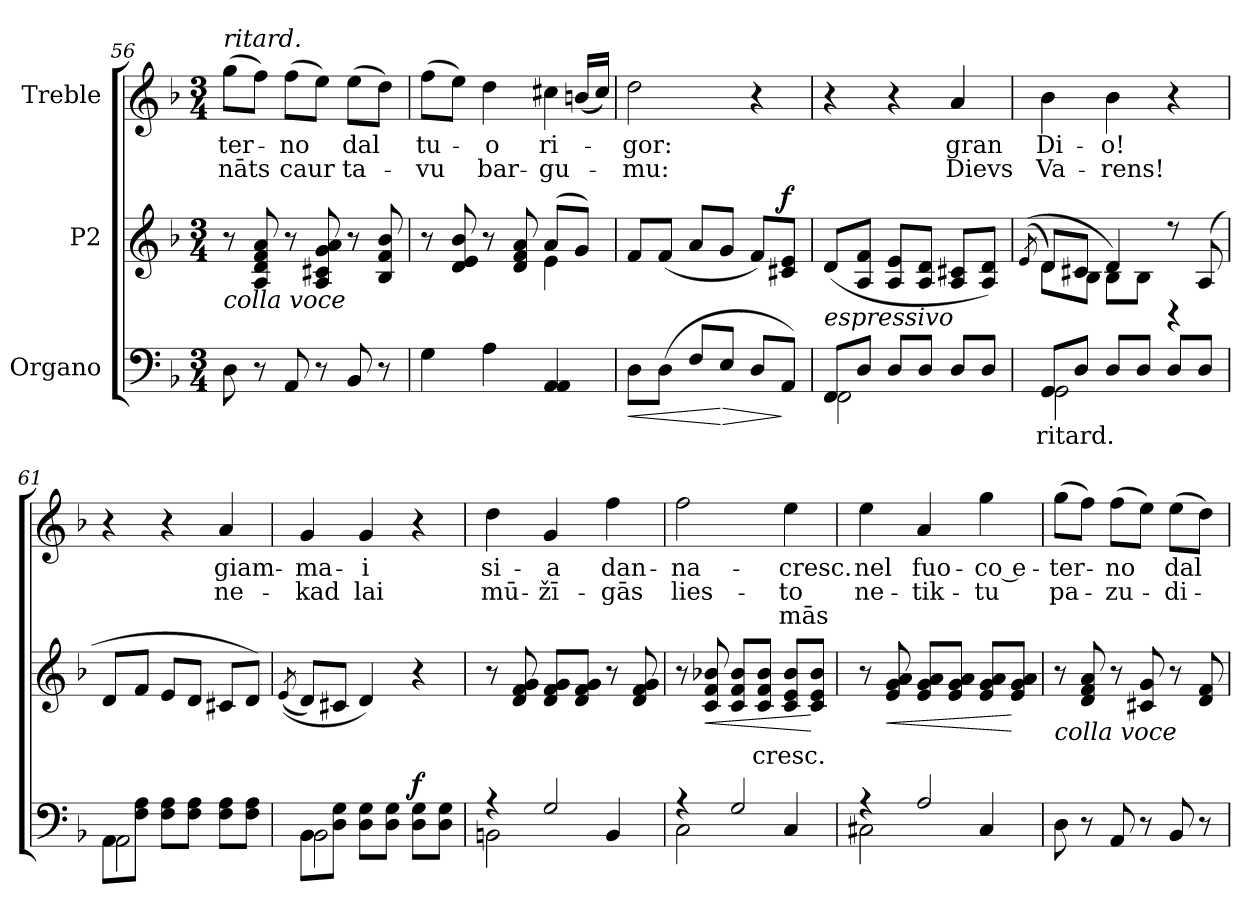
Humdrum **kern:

**kern	**text	**dynam	**kern	**text	**dynam	**kern	**text	**text	**text
*part3	*part3	*part3	*part2	*part2	*part2	*part1	*part1	*part1	*part1
*staff3	*staff3	*staff3	*staff2	*staff2	*staff2	*staff1	*staff1	*staff1	*staff1
*I"Organo	*	*	*I"P2	*	*	*I"Treble	*	*	*
*clefF4	*	*	*clefG2	*	*	*clefG2	*	*	*
*k[b-]	*	*	*k[b-]	*	*	*k[b-]	*	*	*
*d:	*	*	*d:	*	*	*d:	*	*	*
*M3/4	*	*	*M3/4	*	*	*M3/4	*	*	*
=56	=56	=56	=56	=56	=56	=56	=56	=56	=56
!	!	!	!	!	!	!LO:TX:a:i:t=ritard.	!	!	!
!	!	!	!LO:TX:b:i:t=colla voce	!	!	!	!	!	!
!	!	!	!	!	!	!	!LO:LY:b:color=#000000	!LO:LY:b:color=#000000	!
8Di\	.	.	8r	.	.	(8ggi\L	-ter-	-nāts	.
8r	.	.	8Ai/ 8di 8fi 8ai	.	.	8ffi\J)	.	.	.
!	!	!	!	!	!	!	!LO:LY:b:color=#000000	!LO:LY:b:color=#000000	!
8AAi/	.	.	8r	.	.	(8ffi\L	no	caur	.
8r	.	.	8Ai/ 8c#Xi 8gi 8ai	.	.	8eei\J)	.	.	.
!	!	!	!	!	!	!	!LO:LY:b:color=#000000	!LO:LY:b:color=#000000	!
8BB-i/	.	.	8r	.	.	(8eei\L	dal	ta-	.
8r	.	.	8B-i/ 8fi 8b-i	.	.	8ddi\J)	.	.	.
=57	=57	=57	=57	=57	=57	=57	=57	=57	=57
*	*	*	*^	*	*	*	*	*	*
!	!	!	!	!	!	!	!	!LO:LY:b:color=#000000	!LO:LY:b:color=#000000	!
*	*	*	*	*	*	*	*^	*	*	*
4Gi\	.	.	8r	2ryy	.	.	(8ffi\L	2ryy	-tu-	-vu	.
.	.	.	8di/ 8ei 8b-i	.	.	.	8eei\J)	.	.	.	.
!	!	!	!	!	!	!	!	!	!LO:LY:b:color=#000000	!LO:LY:b:color=#000000	!
4Ai\	.	.	8r	.	.	.	4ddi\	.	o	bar-	.
.	.	.	8di/ 8fi 8ai	.	.	.	.	.	.	.	.
!	!	!	!	!	!	!	!	!	!LO:LY:b:color=#000000	!LO:LY:b:color=#000000	!
4AAi/ 4AAi	.	.	(8ai/L	4ei\	.	.	4cc#Xi\	8ryy	ri-	gu-	.
.	.	.	8gi/J)	.	.	.	.	(16bni/LL	.	.	.
.	.	.	.	.	.	.	.	16cc#i/JJ)	.	.	.
*	*	*	*v	*v	*	*	*	*	*	*	*
=58	=58	=58	=58	=58	=58	=58	=58	=58	=58	=58
!	!	!LO:HP:b	!	!	!	!	!	!	!	!
*	*	*	*	*	*	*v	*v	*	*	*
*	*	*	*	*	*	*^	*	*	*
!	!	!	!	!	!	!LO:TX:a:Bi:t=a tempo	!	!	!	!
!	!	!	!	!	!	!LO:TX:b:Bi:t=a tempo	!	!	!	!
!	!	!	!	!	!	!	!	!LO:LY:b:color=#000000	!LO:LY:b:color=#000000	!
*	*	*	*	*	*	*v	*v	*	*	*
8Di\L	.	<	8fi/L	.	.	2ddi\	gor:	-mu:	.
(8Di\J	.	.	(8fi/J	.	.	.	.	.	.
8Fi/L	.	.	8ai/L	.	.	.	.	.	.
!	!	!LO:HP:n=1:b	!	!	!	!	!	!	!
8Ei/J	.	[ >	8gi/J	.	.	.	.	.	.
8Di/L	.	.	8fi/L)	.	.	4r	.	.	.
8AAi/J)	.	]	8c#Xi/ 8ei/J	.	f	.	.	.	.
=59	=59	=59	=59	=59	=59	=59	=59	=59	=59
*^	*	*	*	*	*	*	*	*	*
!	!	!	!	!LO:TX:b:i:t=espressivo	!	!	!	!	!	!
8FFj/L	2FFi\	.	.	(8di/L	.	.	4r	.	.	.
8Di/J	.	.	.	8Ai/ 8fi/J	.	.	.	.	.	.
8Di/L	.	.	.	8Ai/ 8ei/L	.	.	4r	.	.	.
8Di/J	.	.	.	8Ai/ 8di/J	.	.	.	.	.	.
!	!	!	!	!	!	!	!	!LO:LY:b:color=#000000	!LO:LY:b:color=#000000	!
8Di/L	4ryy	.	.	8Ai/ 8c#Xi/L	.	.	4ai/	gran	Dievs	.
8Di/J	.	.	.	8Ai/ 8di/J)	.	.	.	.	.	.
=60	=60	=60	=60	=60	=60	=60	=60	=60	=60	=60
.	.	.	.	((8qei/	.	.	.	.	.	.
!	!	!LO:LY:b:color=#000000	!	!	!	!	!	!	!	!
*	*	*	*	*^	*	*	*	*	*	*
!	!	!	!	!	!	!	!	!	!LO:LY:b:color=#000000	!LO:LY:b:color=#000000	!
8GGj/L	2GGi\	ritard.	.	8di/L)	8di\L	.	.	4b-i\	Di-	-Va-	.
8Di/J	.	.	.	8c#Xi/J	8B-i\J	.	.	.	.	.	.
!	!	!	!	!	!	!	!	!	!LO:LY:b:color=#000000	!LO:LY:b:color=#000000	!
8Di/L	.	.	.	4di/)	8B-i\L	.	.	4b-i\	-o!	rens!	.
8Di/J	.	.	.	.	8B-i\J	.	.	.	.	.	.
8Di/L	4ryy	.	.	8r	4r	.	.	4r	.	.	.
8Di/J	.	.	.	(8Ai/	.	.	.	.	.	.	.
*	*	*	*	*v	*v	*	*	*	*	*	*
!!LO:LB:g=z
=61	=61	=61	=61	=61	=61	=61	=61	=61	=61	=61
8AAi\L	2AAi\	.	.	8di/L	.	.	4r	.	.	.
8Fi\ 8Ai\J	.	.	.	8fi/J	.	.	.	.	.	.
8Fi\ 8Ai\L	.	.	.	8ei/L	.	.	4r	.	.	.
8Fi\ 8Ai\J	.	.	.	8di/J	.	.	.	.	.	.
!	!	!	!	!	!	!	!	!LO:LY:b:color=#000000	!LO:LY:b:color=#000000	!
8Fi\ 8Ai\L	4ryy	.	.	8c#Xi/L	.	.	4ai/	giam-	-ne-	.
8Fi\ 8Ai\J	.	.	.	8di/J)	.	.	.	.	.	.
=62	=62	=62	=62	=62	=62	=62	=62	=62	=62	=62
.	.	.	.	((8qei/	.	.	.	.	.	.
!	!	!	!	!	!	!	!	!LO:LY:b:color=#000000	!LO:LY:b:color=#000000	!
8BB-i\L	2BB-i\	.	.	8di/L)	.	.	4gi/	ma-	-kad	.
8Di\ 8Gi\J	.	.	.	8c#Xi/J	.	.	.	.	.	.
!	!	!	!	!	!	!	!	!LO:LY:b:color=#000000	!LO:LY:b:color=#000000	!
8Di\ 8Gi\L	.	.	.	4di/)	.	.	4gi/	i	-lai	.
8Di\ 8Gi\J	.	.	.	.	.	.	.	.	.	.
8Di\ 8Gi\L	4ryy	.	f	4r	.	.	4r	.	.	.
8Di\ 8Gi\J	.	.	.	.	.	.	.	.	.	.
=63	=63	=63	=63	=63	=63	=63	=63	=63	=63	=63
!	!	!	!	!	!	!	!	!LO:LY:b:color=#000000	!LO:LY:b:color=#000000	!
4r	2BBni\	.	.	8r	.	.	4ddi\	-si-	mū-	.
.	.	.	.	8di/ 8fi 8gi	.	.	.	.	.	.
!	!	!	!	!	!	!	!	!LO:LY:b:color=#000000	!LO:LY:b:color=#000000	!
2Gi/	.	.	.	8di/ 8fi/ 8gi/L	.	.	4gi/	-a	-žī-	.
.	.	.	.	8di/ 8fi/ 8gi/J	.	.	.	.	.	.
!	!	!	!	!	!	!	!	!LO:LY:b:color=#000000	!LO:LY:b:color=#000000	!
.	4BBi/	.	.	8r	.	.	4ffi\	dan-	gās	.
.	.	.	.	8di/ 8fi 8gi	.	.	.	.	.	.
=64	=64	=64	=64	=64	=64	=64	=64	=64	=64	=64
!	!	!	!	!	!	!	!	!LO:LY:b:color=#000000	!LO:LY:b:color=#000000	!
4r	2Ci\	.	.	8r	.	.	2ffi\	-na-	-lies-	.
!	!	!	!	!	!	!LO:HP:b	!	!	!	!
.	.	.	.	8ci/ 8fi 8b-Xi	.	<	.	.	.	.
2Gi/	.	.	.	8ci/ 8fi/ 8b-i/L	.	.	.	.	.	.
!	!	!	!	!	!LO:LY:b:color=#000000	!	!	!	!	!
.	.	.	.	8ci/ 8fi/ 8b-i/J	cresc.	.	.	.	.	.
!	!	!	!	!	!	!	!	!LO:LY:a:color=#000000	!LO:LY:b:color=#000000	!LO:LY:b:color=#000000
.	4Ci/	.	.	8ci/ 8ei/ 8b-i/L	.	.	4eei\	-cresc.	to	mās
.	.	.	.	8ci/ 8ei/ 8b-i/J	.	[	.	.	.	.
=65	=65	=65	=65	=65	=65	=65	=65	=65	=65	=65
!	!	!	!	!	!	!	!	!LO:LY:b:color=#000000	!LO:LY:b:color=#000000	!
4r	2C#Xi\	.	.	8r	.	.	4eei\	-nel	ne-	.
!	!	!	!	!	!	!LO:HP:b	!	!	!	!
.	.	.	.	8ei/ 8gi 8ai	.	<	.	.	.	.
!	!	!	!	!	!	!	!	!LO:LY:b:color=#000000	!LO:LY:b:color=#000000	!
2Ai/	.	.	.	8ei/ 8gi/ 8ai/L	.	.	4ai/	-fuo-	tik-	.
.	.	.	.	8ei/ 8gi/ 8ai/J	.	.	.	.	.	.
!	!	!	!	!	!	!	!	!LO:LY:b:color=#000000	!LO:LY:b:color=#000000	!
.	4C#i/	.	.	8ei/ 8gi/ 8ai/L	.	.	4ggi\	co e-	-tu	.
.	.	.	.	8ei/ 8gi/ 8ai/J	.	[	.	.	.	.
*v	*v	*	*	*	*	*	*	*	*	*
=66	=66	=66	=66	=66	=66	=66	=66	=66	=66
!	!	!	!LO:TX:b:i:t=colla voce	!	!	!	!	!	!
!	!	!	!	!	!	!	!LO:LY:b:color=#000000	!LO:LY:b:color=#000000	!
8Di\	.	.	8r	.	.	(8ggi\L	-ter-	-pa-	.
8r	.	.	8di/ 8fi 8ai	.	.	8ffi\J)	.	.	.
!	!	!	!	!	!	!	!LO:LY:b:color=#000000	!LO:LY:b:color=#000000	!
8AAi/	.	.	8r	.	.	(8ffi\L	-no	zu-	.
8r	.	.	8c#Xi/ 8gi	.	.	8eei\J)	.	.	.
!	!	!	!	!	!	!	!LO:LY:b:color=#000000	!LO:LY:b:color=#000000	!
8BB-i/	.	.	8r	.	.	(8eei\L	-dal	-di-	.
8r	.	.	8di/ 8fi	.	.	8ddi\J)	.	.	.
=	=	=	=	=	=	=	=	=	=
*-	*-	*-	*-	*-	*-	*-	*-	*-	*-
